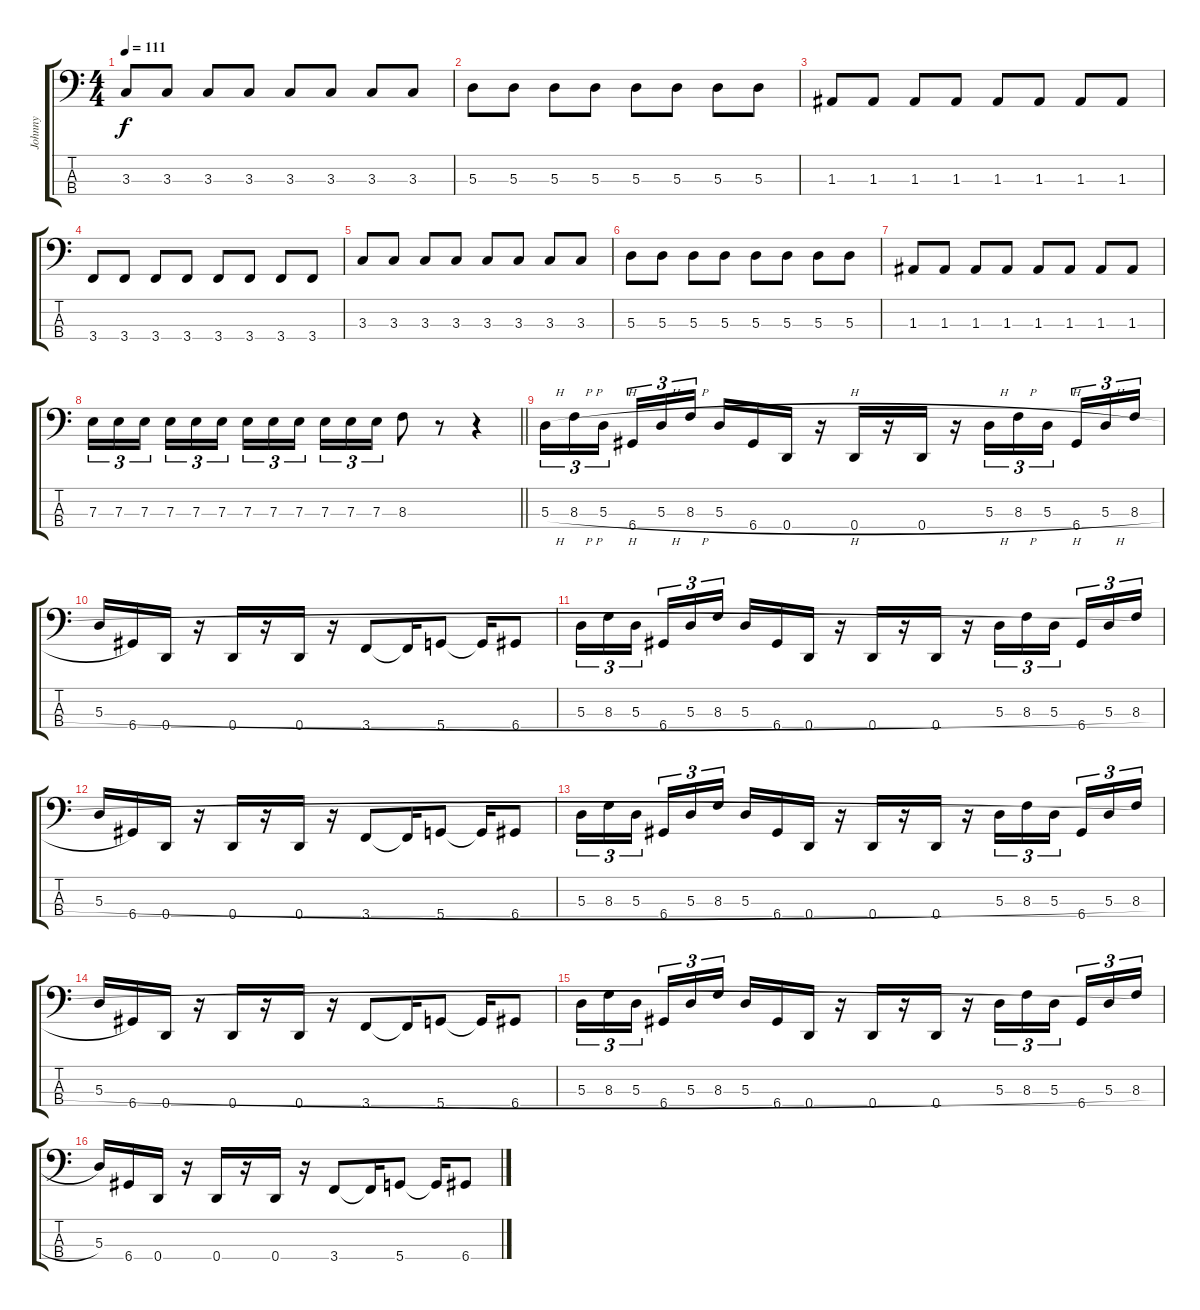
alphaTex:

\track ("Johnny" "Johnny") {instrument electricbassfinger}
\staff {score tabs}
\tuning (G2 D2 A1 D1) {hide}
\ts (4 4)
\tempo 111
\clef f4
\ks c
3.3.8{dy f} 3.3.8 3.3.8 3.3.8 3.3.8 3.3.8 3.3.8 3.3.8 |
5.3.8 5.3.8 5.3.8 5.3.8 5.3.8 5.3.8 5.3.8 5.3.8 |
1.3.8 1.3.8 1.3.8 1.3.8 1.3.8 1.3.8 1.3.8 1.3.8 |
3.4.8 3.4.8 3.4.8 3.4.8 3.4.8 3.4.8 3.4.8 3.4.8 |
3.3.8 3.3.8 3.3.8 3.3.8 3.3.8 3.3.8 3.3.8 3.3.8 |
5.3.8 5.3.8 5.3.8 5.3.8 5.3.8 5.3.8 5.3.8 5.3.8 |
1.3.8 1.3.8 1.3.8 1.3.8 1.3.8 1.3.8 1.3.8 1.3.8 |
\barLineRight lightlight
7.3.16{tu (3 2)} 7.3.16{tu (3 2)} 7.3.16{tu (3 2) beam splitsecondary} 7.3.16{tu (3 2)} 7.3.16{tu (3 2)} 7.3.16{tu (3 2)} 7.3.16{tu (3 2)} 7.3.16{tu (3 2)} 7.3.16{tu (3 2) beam splitsecondary} 7.3.16{tu (3 2)} 7.3.16{tu (3 2)} 7.3.16{tu (3 2)} 8.3.8 r.8 r.4 |
5.3{h}.16{tu (3 2)} 8.3{h}.16{tu (3 2)} 5.3{h}.16{tu (3 2) beam splitsecondary} 6.4.16{tu (3 2)} 5.3{h}.16{tu (3 2)} 8.3{h}.16{tu (3 2)} 5.3{h}.16 6.4.16 0.4.16 r.16 0.4.16 r.16 0.4.16 r.16 5.3{h}.16{tu (3 2)} 8.3{h}.16{tu (3 2)} 5.3{h}.16{tu (3 2) beam splitsecondary} 6.4.16{tu (3 2)} 5.3{h}.16{tu (3 2)} 8.3{h}.16{tu (3 2)} |
5.3{h}.16 6.4.16 0.4.16 r.16 0.4.16 r.16 0.4.16 r.16 3.4.8 3.4{t}.16 5.4.8 5.4{t}.16 6.4.8 |
5.3{h}.16{tu (3 2)} 8.3{h}.16{tu (3 2)} 5.3{h}.16{tu (3 2) beam splitsecondary} 6.4.16{tu (3 2)} 5.3{h}.16{tu (3 2)} 8.3{h}.16{tu (3 2)} 5.3{h}.16 6.4.16 0.4.16 r.16 0.4.16 r.16 0.4.16 r.16 5.3{h}.16{tu (3 2)} 8.3{h}.16{tu (3 2)} 5.3{h}.16{tu (3 2) beam splitsecondary} 6.4.16{tu (3 2)} 5.3{h}.16{tu (3 2)} 8.3{h}.16{tu (3 2)} |
5.3{h}.16 6.4.16 0.4.16 r.16 0.4.16 r.16 0.4.16 r.16 3.4.8 3.4{t}.16 5.4.8 5.4{t}.16 6.4.8 |
5.3{h}.16{tu (3 2)} 8.3{h}.16{tu (3 2)} 5.3{h}.16{tu (3 2) beam splitsecondary} 6.4.16{tu (3 2)} 5.3{h}.16{tu (3 2)} 8.3{h}.16{tu (3 2)} 5.3{h}.16 6.4.16 0.4.16 r.16 0.4.16 r.16 0.4.16 r.16 5.3{h}.16{tu (3 2)} 8.3{h}.16{tu (3 2)} 5.3{h}.16{tu (3 2) beam splitsecondary} 6.4.16{tu (3 2)} 5.3{h}.16{tu (3 2)} 8.3{h}.16{tu (3 2)} |
5.3{h}.16 6.4.16 0.4.16 r.16 0.4.16 r.16 0.4.16 r.16 3.4.8 3.4{t}.16 5.4.8 5.4{t}.16 6.4.8 |
5.3{h}.16{tu (3 2)} 8.3{h}.16{tu (3 2)} 5.3{h}.16{tu (3 2) beam splitsecondary} 6.4.16{tu (3 2)} 5.3{h}.16{tu (3 2)} 8.3{h}.16{tu (3 2)} 5.3{h}.16 6.4.16 0.4.16 r.16 0.4.16 r.16 0.4.16 r.16 5.3{h}.16{tu (3 2)} 8.3{h}.16{tu (3 2)} 5.3{h}.16{tu (3 2) beam splitsecondary} 6.4.16{tu (3 2)} 5.3{h}.16{tu (3 2)} 8.3{h}.16{tu (3 2)} |
5.3.16 6.4.16 0.4.16 r.16 0.4.16 r.16 0.4.16 r.16 3.4.8 3.4{t}.16 5.4.8 5.4{t}.16 6.4.8
